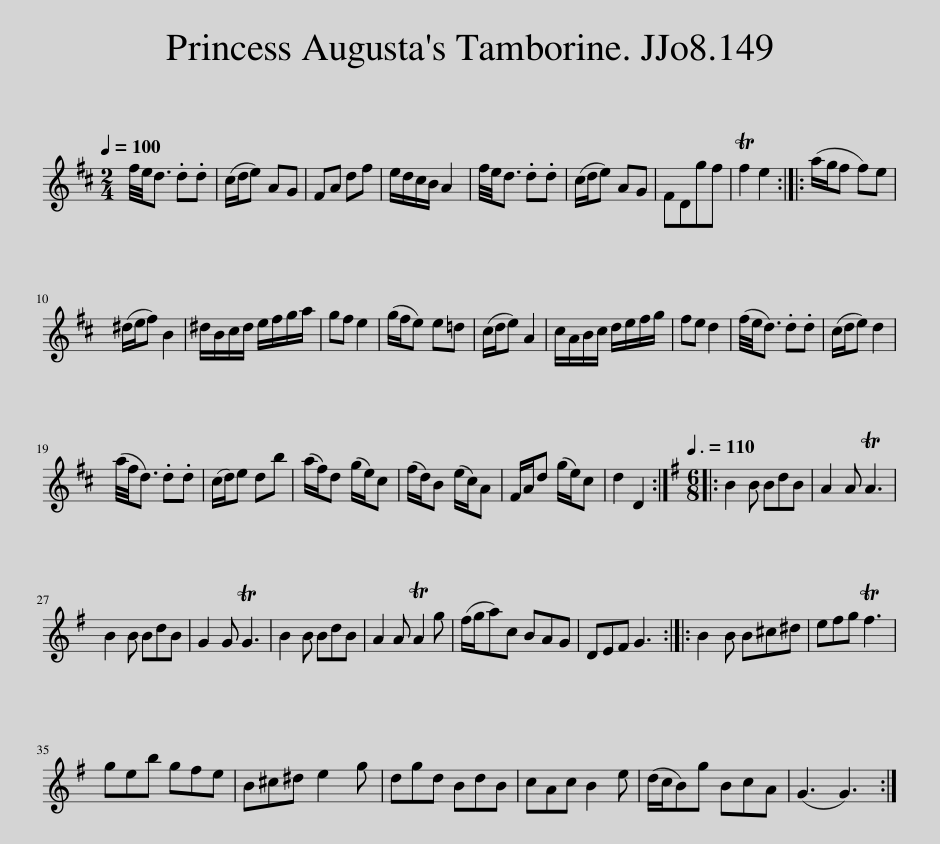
X:1
L:1/8
Q:1/4=100
M:2/4
I:linebreak $
K:D
V:1 treble
V:1
 f/4e/4d3/2 .d.d | (c/d/e) AG | FA df | e/d/c/B/ A2 | f/4e/4d3/2 .d.d | %5
 (c/d/e) AG | FDgf | Tf2 e2 :: (a/g/f f)e |$ (^d/e/f) B2 | %10
 ^d/B/c/d/ e/f/g/a/ | gf e2 | (g/f/e) e=d | (c/d/e) A2 | c/A/B/c/ d/e/f/g/ | %15
 fe d2 | (f/4e/4d3/2) .d.d | (c/d/e) d2 |$ (a/4f/4d3/2) .d.d | (c/d/)e db | %20
 (a/f/)d (g/e/)c | (f/d/)B (e/c/)A | F/A/d (g/e/)c | d2 D2 ::[K:G][M:6/8][Q:3/8=110] B2 B BdB | %25
 A2 A TA3 |$ B2 B BdB | G2 G TG3 | B2 B BdB | A2 A TA2 g | %30
 (f/g/a)c BAG | DEF G3 :: B2 B B^c^d | efg Tf3 |$ geb gfe | %35
 B^c^d e2 g | dgd BdB | cAc B2 e | (d/c/B)g BcA | (G3 G3) :| %40
